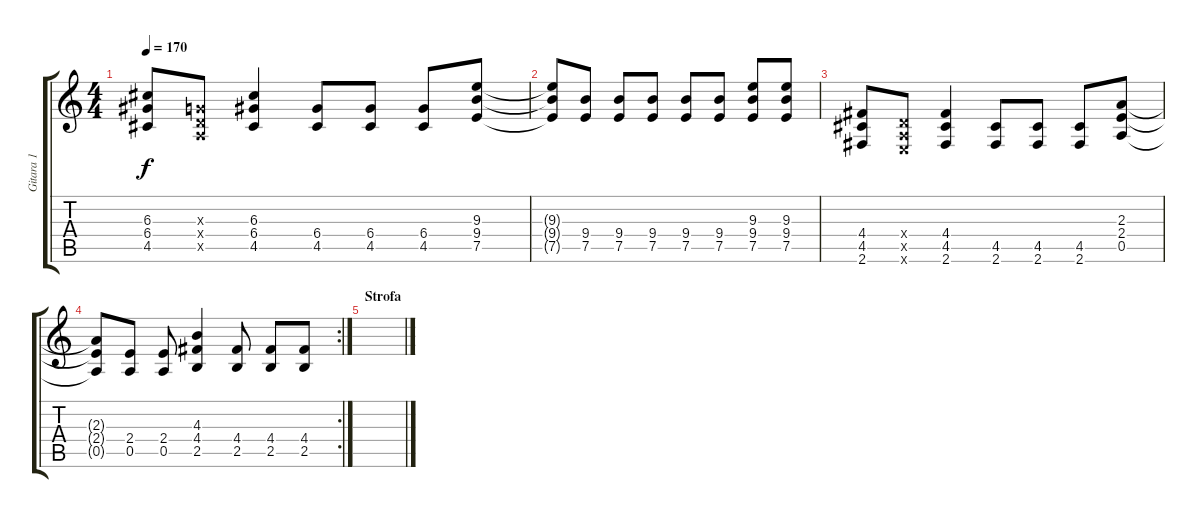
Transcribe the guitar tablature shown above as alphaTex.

\track ("Gitara 1" "Gitara 1") {instrument overdrivenguitar}
\staff {score tabs}
\tuning (E4 B3 G3 D3 A2 E2) {hide}
\ts (4 4)
\tempo 170
\clef g2
\ks c
(6.3 6.4 4.5).8{dy f} (0.3{x} 0.4{x} 0.5{x}).8 (6.3 6.4 4.5).4 (6.4 4.5).8 (6.4 4.5).8 (6.4 4.5).8 (9.3 9.4 7.5).8 |
(9.3{t} 9.4{t} 7.5{t}).8 (9.4 7.5).8 (9.4 7.5).8 (9.4 7.5).8 (9.4 7.5).8 (9.4 7.5).8 (9.3 9.4 7.5).8 (9.3 9.4 7.5).8 |
(4.4 4.5 2.6).8 (0.4{x} 0.5{x} 0.6{x}).8 (4.4 4.5 2.6).4 (4.5 2.6).8 (4.5 2.6).8 (4.5 2.6).8 (2.3 2.4 0.5).8 |
\rc 2
(2.3{t} 2.4{t} 0.5{t}).8 (2.4 0.5).8 (2.4 0.5).8 (4.3 4.4 2.5).4 (4.4 2.5).8 (4.4 2.5).8 (4.4 2.5).8 |
\section ("" "Strofa")
